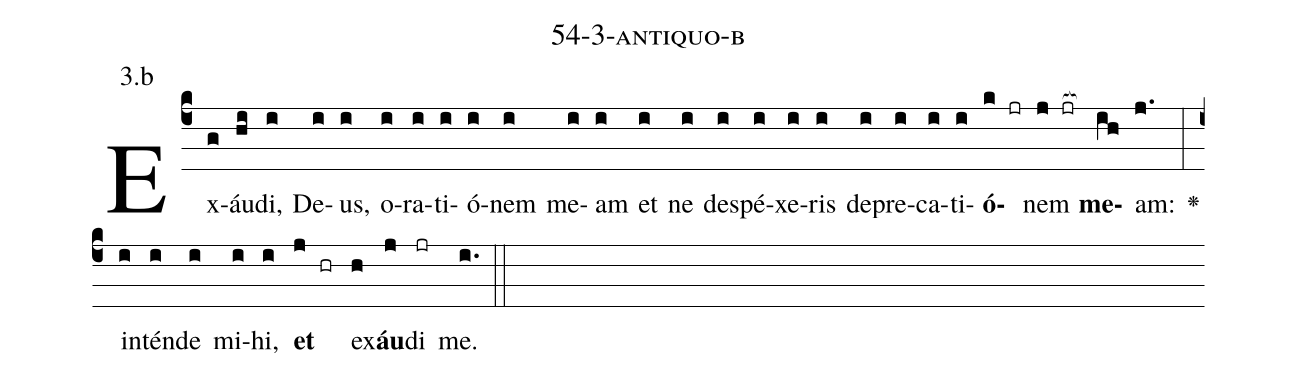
name: 54-3-antiquo-b;
annotation: 3.b;
%%
(c4)Ex(g)áu(hi)di,(i) De(i)us,(i) o(i)ra(i)ti(i)ó(i)nem(i) me(i)am(i) et(i) ne(i) de(i)spé(i)xe(i)ris(i) de(i)pre(i)ca(i)ti(i)<b>ó</b>(k jr)nem(j jr[ocb:1{]) <b>me</b>(ih[ocb:0}])am:(j.) <v>\greheightstar</v>(:) in(i)tén(i)de(i) mi(i)hi,(i) <b>et</b>(j hr) ex(h)<b>áu</b>(j)di(jr) me.(i.) (::)


%E(i) u(i) o(j) u(h) a(j) e.(i.) (::)
